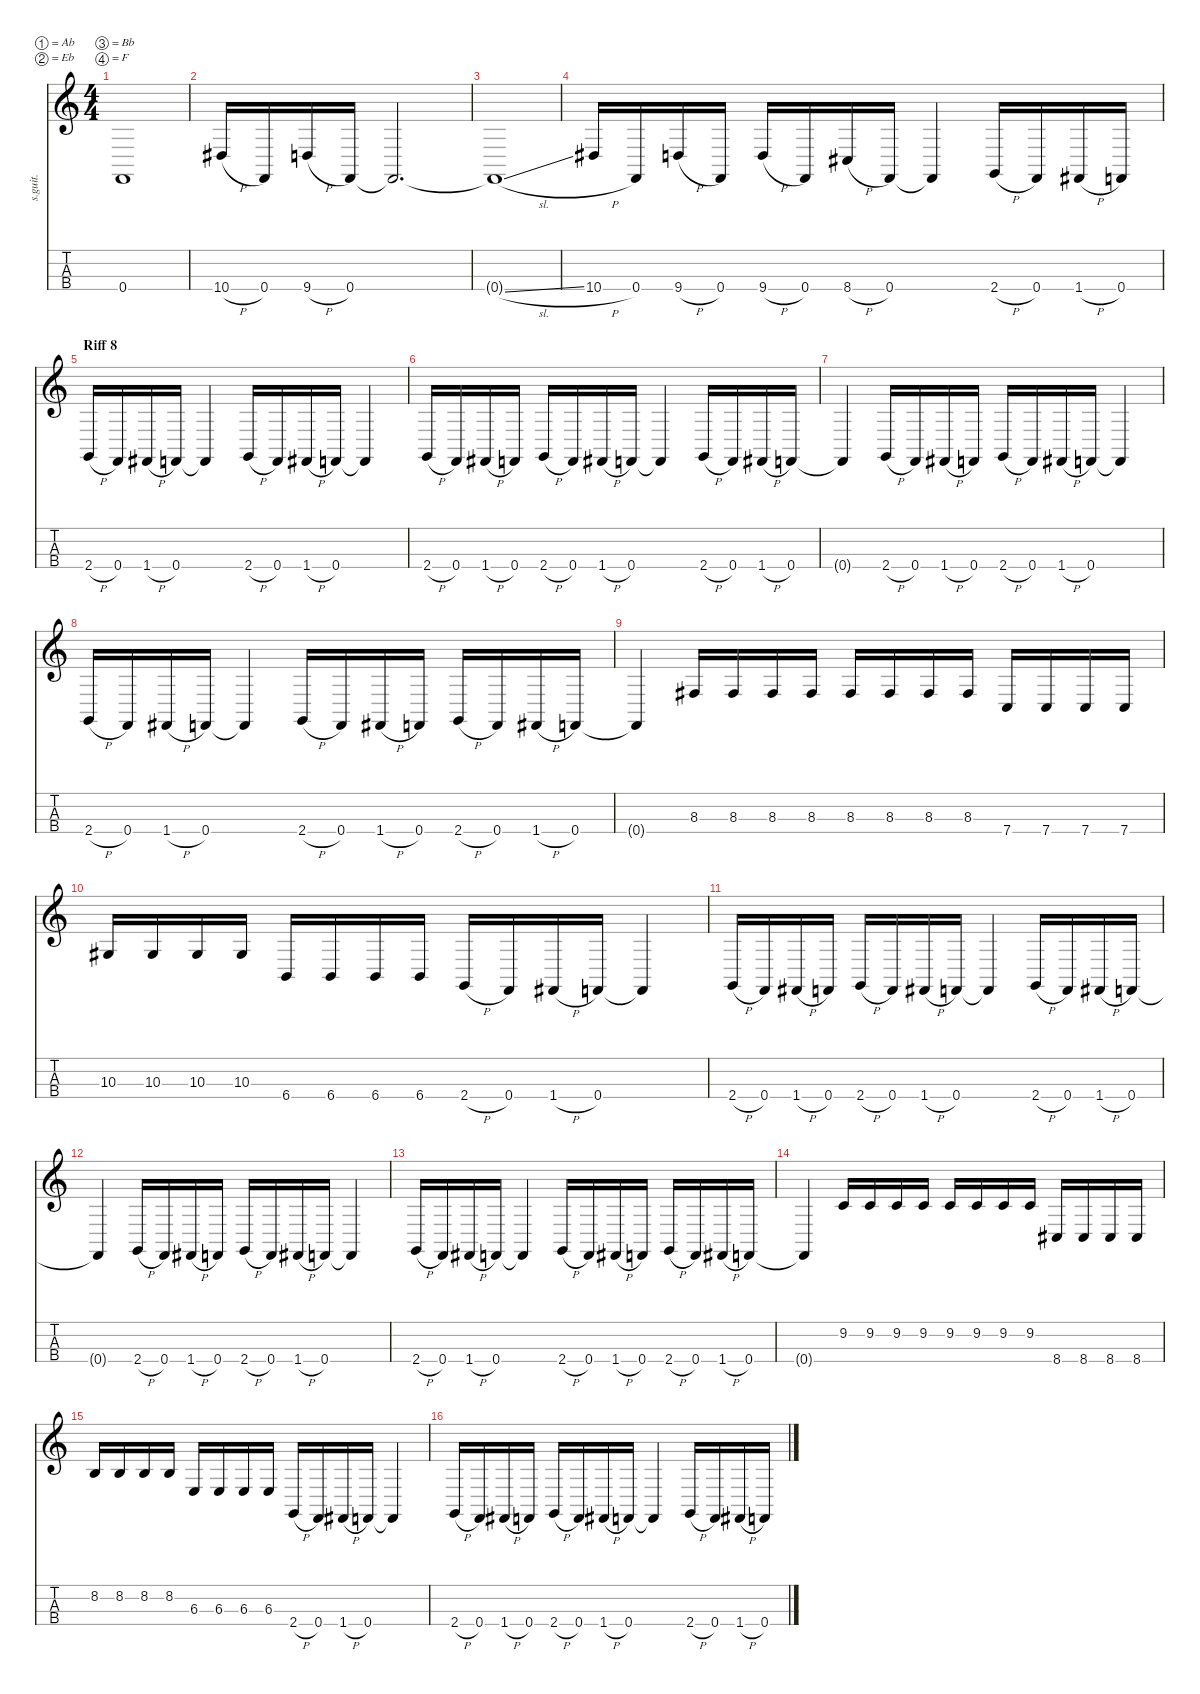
\defaultSystemsLayout 4
\hideDynamics
\bracketExtendMode nobrackets
\track ("Electric Bass" "s.guit.") {instrument electricbassfinger}
\staff {score tabs}
\tuning (Ab2 Eb2 Bb1 F1)
\ts (4 4)
\tempo (133 hide)
\clef g2
\ks c
0.4{t}.1{lyrics (0 "") lyrics (1 "") lyrics (2 "") lyrics (3 "") lyrics (4 "") dy mf} |
10.4{h acc #}.16{lyrics (0 "") lyrics (1 "") lyrics (2 "") lyrics (3 "") lyrics (4 "") dy f} 0.4.16{lyrics (0 "") lyrics (1 "") lyrics (2 "") lyrics (3 "") lyrics (4 "")} 9.4{h}.16{lyrics (0 "") lyrics (1 "") lyrics (2 "") lyrics (3 "") lyrics (4 "")} 0.4.16{lyrics (0 "") lyrics (1 "") lyrics (2 "") lyrics (3 "") lyrics (4 "")} 0.4{t}.2{d lyrics (0 "") lyrics (1 "") lyrics (2 "") lyrics (3 "") lyrics (4 "")} |
0.4{sl t}.1{lyrics (0 "") lyrics (1 "") lyrics (2 "") lyrics (3 "") lyrics (4 "") dy mf} |
10.4{h acc #}.16{lyrics (0 "") lyrics (1 "") lyrics (2 "") lyrics (3 "") lyrics (4 "") dy f} 0.4.16{lyrics (0 "") lyrics (1 "") lyrics (2 "") lyrics (3 "") lyrics (4 "")} 9.4{h}.16{lyrics (0 "") lyrics (1 "") lyrics (2 "") lyrics (3 "") lyrics (4 "")} 0.4.16{lyrics (0 "") lyrics (1 "") lyrics (2 "") lyrics (3 "") lyrics (4 "")} 9.4{h}.16{lyrics (0 "") lyrics (1 "") lyrics (2 "") lyrics (3 "") lyrics (4 "")} 0.4.16{lyrics (0 "") lyrics (1 "") lyrics (2 "") lyrics (3 "") lyrics (4 "")} 8.4{h acc #}.16{lyrics (0 "") lyrics (1 "") lyrics (2 "") lyrics (3 "") lyrics (4 "")} 0.4.16{lyrics (0 "") lyrics (1 "") lyrics (2 "") lyrics (3 "") lyrics (4 "")} 0.4{t}.4{lyrics (0 "") lyrics (1 "") lyrics (2 "") lyrics (3 "") lyrics (4 "")} 2.4{h}.16{lyrics (0 "") lyrics (1 "") lyrics (2 "") lyrics (3 "") lyrics (4 "")} 0.4.16{lyrics (0 "") lyrics (1 "") lyrics (2 "") lyrics (3 "") lyrics (4 "")} 1.4{h acc #}.16{lyrics (0 "") lyrics (1 "") lyrics (2 "") lyrics (3 "") lyrics (4 "")} 0.4.16{lyrics (0 "") lyrics (1 "") lyrics (2 "") lyrics (3 "") lyrics (4 "")} |
\section ("" "Riff 8")
2.4{h}.16{lyrics (0 "") lyrics (1 "") lyrics (2 "") lyrics (3 "") lyrics (4 "")} 0.4.16{lyrics (0 "") lyrics (1 "") lyrics (2 "") lyrics (3 "") lyrics (4 "")} 1.4{h acc #}.16{lyrics (0 "") lyrics (1 "") lyrics (2 "") lyrics (3 "") lyrics (4 "")} 0.4.16{lyrics (0 "") lyrics (1 "") lyrics (2 "") lyrics (3 "") lyrics (4 "")} 0.4{t}.4{lyrics (0 "") lyrics (1 "") lyrics (2 "") lyrics (3 "") lyrics (4 "")} 2.4{h}.16{lyrics (0 "") lyrics (1 "") lyrics (2 "") lyrics (3 "") lyrics (4 "")} 0.4.16{lyrics (0 "") lyrics (1 "") lyrics (2 "") lyrics (3 "") lyrics (4 "")} 1.4{h acc #}.16{lyrics (0 "") lyrics (1 "") lyrics (2 "") lyrics (3 "") lyrics (4 "")} 0.4.16{lyrics (0 "") lyrics (1 "") lyrics (2 "") lyrics (3 "") lyrics (4 "")} 0.4{t}.4{lyrics (0 "") lyrics (1 "") lyrics (2 "") lyrics (3 "") lyrics (4 "")} |
2.4{h}.16{lyrics (0 "") lyrics (1 "") lyrics (2 "") lyrics (3 "") lyrics (4 "")} 0.4.16{lyrics (0 "") lyrics (1 "") lyrics (2 "") lyrics (3 "") lyrics (4 "")} 1.4{h acc #}.16{lyrics (0 "") lyrics (1 "") lyrics (2 "") lyrics (3 "") lyrics (4 "")} 0.4.16{lyrics (0 "") lyrics (1 "") lyrics (2 "") lyrics (3 "") lyrics (4 "")} 2.4{h}.16{lyrics (0 "") lyrics (1 "") lyrics (2 "") lyrics (3 "") lyrics (4 "")} 0.4.16{lyrics (0 "") lyrics (1 "") lyrics (2 "") lyrics (3 "") lyrics (4 "")} 1.4{h acc #}.16{lyrics (0 "") lyrics (1 "") lyrics (2 "") lyrics (3 "") lyrics (4 "")} 0.4.16{lyrics (0 "") lyrics (1 "") lyrics (2 "") lyrics (3 "") lyrics (4 "")} 0.4{t}.4{lyrics (0 "") lyrics (1 "") lyrics (2 "") lyrics (3 "") lyrics (4 "")} 2.4{h}.16{lyrics (0 "") lyrics (1 "") lyrics (2 "") lyrics (3 "") lyrics (4 "")} 0.4.16{lyrics (0 "") lyrics (1 "") lyrics (2 "") lyrics (3 "") lyrics (4 "")} 1.4{h acc #}.16{lyrics (0 "") lyrics (1 "") lyrics (2 "") lyrics (3 "") lyrics (4 "")} 0.4.16{lyrics (0 "") lyrics (1 "") lyrics (2 "") lyrics (3 "") lyrics (4 "")} |
0.4{t}.4{lyrics (0 "") lyrics (1 "") lyrics (2 "") lyrics (3 "") lyrics (4 "")} 2.4{h}.16{lyrics (0 "") lyrics (1 "") lyrics (2 "") lyrics (3 "") lyrics (4 "")} 0.4.16{lyrics (0 "") lyrics (1 "") lyrics (2 "") lyrics (3 "") lyrics (4 "")} 1.4{h acc #}.16{lyrics (0 "") lyrics (1 "") lyrics (2 "") lyrics (3 "") lyrics (4 "")} 0.4.16{lyrics (0 "") lyrics (1 "") lyrics (2 "") lyrics (3 "") lyrics (4 "")} 2.4{h}.16{lyrics (0 "") lyrics (1 "") lyrics (2 "") lyrics (3 "") lyrics (4 "")} 0.4.16{lyrics (0 "") lyrics (1 "") lyrics (2 "") lyrics (3 "") lyrics (4 "")} 1.4{h acc #}.16{lyrics (0 "") lyrics (1 "") lyrics (2 "") lyrics (3 "") lyrics (4 "")} 0.4.16{lyrics (0 "") lyrics (1 "") lyrics (2 "") lyrics (3 "") lyrics (4 "")} 0.4{t}.4{lyrics (0 "") lyrics (1 "") lyrics (2 "") lyrics (3 "") lyrics (4 "")} |
2.4{h}.16{lyrics (0 "") lyrics (1 "") lyrics (2 "") lyrics (3 "") lyrics (4 "")} 0.4.16{lyrics (0 "") lyrics (1 "") lyrics (2 "") lyrics (3 "") lyrics (4 "")} 1.4{h acc #}.16{lyrics (0 "") lyrics (1 "") lyrics (2 "") lyrics (3 "") lyrics (4 "")} 0.4.16{lyrics (0 "") lyrics (1 "") lyrics (2 "") lyrics (3 "") lyrics (4 "")} 0.4{t}.4{lyrics (0 "") lyrics (1 "") lyrics (2 "") lyrics (3 "") lyrics (4 "")} 2.4{h}.16{lyrics (0 "") lyrics (1 "") lyrics (2 "") lyrics (3 "") lyrics (4 "")} 0.4.16{lyrics (0 "") lyrics (1 "") lyrics (2 "") lyrics (3 "") lyrics (4 "")} 1.4{h acc #}.16{lyrics (0 "") lyrics (1 "") lyrics (2 "") lyrics (3 "") lyrics (4 "")} 0.4.16{lyrics (0 "") lyrics (1 "") lyrics (2 "") lyrics (3 "") lyrics (4 "")} 2.4{h}.16{lyrics (0 "") lyrics (1 "") lyrics (2 "") lyrics (3 "") lyrics (4 "")} 0.4.16{lyrics (0 "") lyrics (1 "") lyrics (2 "") lyrics (3 "") lyrics (4 "")} 1.4{h acc #}.16{lyrics (0 "") lyrics (1 "") lyrics (2 "") lyrics (3 "") lyrics (4 "")} 0.4.16{lyrics (0 "") lyrics (1 "") lyrics (2 "") lyrics (3 "") lyrics (4 "")} |
0.4{t}.4{lyrics (0 "") lyrics (1 "") lyrics (2 "") lyrics (3 "") lyrics (4 "")} 8.3{acc #}.16{lyrics (0 "") lyrics (1 "") lyrics (2 "") lyrics (3 "") lyrics (4 "")} 8.3{acc #}.16{lyrics (0 "") lyrics (1 "") lyrics (2 "") lyrics (3 "") lyrics (4 "")} 8.3{acc #}.16{lyrics (0 "") lyrics (1 "") lyrics (2 "") lyrics (3 "") lyrics (4 "")} 8.3{acc #}.16{lyrics (0 "") lyrics (1 "") lyrics (2 "") lyrics (3 "") lyrics (4 "")} 8.3{acc #}.16{lyrics (0 "") lyrics (1 "") lyrics (2 "") lyrics (3 "") lyrics (4 "")} 8.3{acc #}.16{lyrics (0 "") lyrics (1 "") lyrics (2 "") lyrics (3 "") lyrics (4 "")} 8.3{acc #}.16{lyrics (0 "") lyrics (1 "") lyrics (2 "") lyrics (3 "") lyrics (4 "")} 8.3{acc #}.16{lyrics (0 "") lyrics (1 "") lyrics (2 "") lyrics (3 "") lyrics (4 "")} 7.4.16{lyrics (0 "") lyrics (1 "") lyrics (2 "") lyrics (3 "") lyrics (4 "")} 7.4.16{lyrics (0 "") lyrics (1 "") lyrics (2 "") lyrics (3 "") lyrics (4 "")} 7.4.16{lyrics (0 "") lyrics (1 "") lyrics (2 "") lyrics (3 "") lyrics (4 "")} 7.4.16{lyrics (0 "") lyrics (1 "") lyrics (2 "") lyrics (3 "") lyrics (4 "")} |
10.3{acc #}.16{lyrics (0 "") lyrics (1 "") lyrics (2 "") lyrics (3 "") lyrics (4 "")} 10.3{acc #}.16{lyrics (0 "") lyrics (1 "") lyrics (2 "") lyrics (3 "") lyrics (4 "")} 10.3{acc #}.16{lyrics (0 "") lyrics (1 "") lyrics (2 "") lyrics (3 "") lyrics (4 "")} 10.3{acc #}.16{lyrics (0 "") lyrics (1 "") lyrics (2 "") lyrics (3 "") lyrics (4 "")} 6.4.16{lyrics (0 "") lyrics (1 "") lyrics (2 "") lyrics (3 "") lyrics (4 "")} 6.4.16{lyrics (0 "") lyrics (1 "") lyrics (2 "") lyrics (3 "") lyrics (4 "")} 6.4.16{lyrics (0 "") lyrics (1 "") lyrics (2 "") lyrics (3 "") lyrics (4 "")} 6.4.16{lyrics (0 "") lyrics (1 "") lyrics (2 "") lyrics (3 "") lyrics (4 "")} 2.4{h}.16{lyrics (0 "") lyrics (1 "") lyrics (2 "") lyrics (3 "") lyrics (4 "")} 0.4.16{lyrics (0 "") lyrics (1 "") lyrics (2 "") lyrics (3 "") lyrics (4 "")} 1.4{h acc #}.16{lyrics (0 "") lyrics (1 "") lyrics (2 "") lyrics (3 "") lyrics (4 "")} 0.4.16{lyrics (0 "") lyrics (1 "") lyrics (2 "") lyrics (3 "") lyrics (4 "")} 0.4{t}.4{lyrics (0 "") lyrics (1 "") lyrics (2 "") lyrics (3 "") lyrics (4 "")} |
2.4{h}.16{lyrics (0 "") lyrics (1 "") lyrics (2 "") lyrics (3 "") lyrics (4 "")} 0.4.16{lyrics (0 "") lyrics (1 "") lyrics (2 "") lyrics (3 "") lyrics (4 "")} 1.4{h acc #}.16{lyrics (0 "") lyrics (1 "") lyrics (2 "") lyrics (3 "") lyrics (4 "")} 0.4.16{lyrics (0 "") lyrics (1 "") lyrics (2 "") lyrics (3 "") lyrics (4 "")} 2.4{h}.16{lyrics (0 "") lyrics (1 "") lyrics (2 "") lyrics (3 "") lyrics (4 "")} 0.4.16{lyrics (0 "") lyrics (1 "") lyrics (2 "") lyrics (3 "") lyrics (4 "")} 1.4{h acc #}.16{lyrics (0 "") lyrics (1 "") lyrics (2 "") lyrics (3 "") lyrics (4 "")} 0.4.16{lyrics (0 "") lyrics (1 "") lyrics (2 "") lyrics (3 "") lyrics (4 "")} 0.4{t}.4{lyrics (0 "") lyrics (1 "") lyrics (2 "") lyrics (3 "") lyrics (4 "")} 2.4{h}.16{lyrics (0 "") lyrics (1 "") lyrics (2 "") lyrics (3 "") lyrics (4 "")} 0.4.16{lyrics (0 "") lyrics (1 "") lyrics (2 "") lyrics (3 "") lyrics (4 "")} 1.4{h acc #}.16{lyrics (0 "") lyrics (1 "") lyrics (2 "") lyrics (3 "") lyrics (4 "")} 0.4.16{lyrics (0 "") lyrics (1 "") lyrics (2 "") lyrics (3 "") lyrics (4 "")} |
0.4{t}.4{lyrics (0 "") lyrics (1 "") lyrics (2 "") lyrics (3 "") lyrics (4 "")} 2.4{h}.16{lyrics (0 "") lyrics (1 "") lyrics (2 "") lyrics (3 "") lyrics (4 "")} 0.4.16{lyrics (0 "") lyrics (1 "") lyrics (2 "") lyrics (3 "") lyrics (4 "")} 1.4{h acc #}.16{lyrics (0 "") lyrics (1 "") lyrics (2 "") lyrics (3 "") lyrics (4 "")} 0.4.16{lyrics (0 "") lyrics (1 "") lyrics (2 "") lyrics (3 "") lyrics (4 "")} 2.4{h}.16{lyrics (0 "") lyrics (1 "") lyrics (2 "") lyrics (3 "") lyrics (4 "")} 0.4.16{lyrics (0 "") lyrics (1 "") lyrics (2 "") lyrics (3 "") lyrics (4 "")} 1.4{h acc #}.16{lyrics (0 "") lyrics (1 "") lyrics (2 "") lyrics (3 "") lyrics (4 "")} 0.4.16{lyrics (0 "") lyrics (1 "") lyrics (2 "") lyrics (3 "") lyrics (4 "")} 0.4{t}.4{lyrics (0 "") lyrics (1 "") lyrics (2 "") lyrics (3 "") lyrics (4 "")} |
2.4{h}.16{lyrics (0 "") lyrics (1 "") lyrics (2 "") lyrics (3 "") lyrics (4 "")} 0.4.16{lyrics (0 "") lyrics (1 "") lyrics (2 "") lyrics (3 "") lyrics (4 "")} 1.4{h acc #}.16{lyrics (0 "") lyrics (1 "") lyrics (2 "") lyrics (3 "") lyrics (4 "")} 0.4.16{lyrics (0 "") lyrics (1 "") lyrics (2 "") lyrics (3 "") lyrics (4 "")} 0.4{t}.4{lyrics (0 "") lyrics (1 "") lyrics (2 "") lyrics (3 "") lyrics (4 "")} 2.4{h}.16{lyrics (0 "") lyrics (1 "") lyrics (2 "") lyrics (3 "") lyrics (4 "")} 0.4.16{lyrics (0 "") lyrics (1 "") lyrics (2 "") lyrics (3 "") lyrics (4 "")} 1.4{h acc #}.16{lyrics (0 "") lyrics (1 "") lyrics (2 "") lyrics (3 "") lyrics (4 "")} 0.4.16{lyrics (0 "") lyrics (1 "") lyrics (2 "") lyrics (3 "") lyrics (4 "")} 2.4{h}.16{lyrics (0 "") lyrics (1 "") lyrics (2 "") lyrics (3 "") lyrics (4 "")} 0.4.16{lyrics (0 "") lyrics (1 "") lyrics (2 "") lyrics (3 "") lyrics (4 "")} 1.4{h acc #}.16{lyrics (0 "") lyrics (1 "") lyrics (2 "") lyrics (3 "") lyrics (4 "")} 0.4.16{lyrics (0 "") lyrics (1 "") lyrics (2 "") lyrics (3 "") lyrics (4 "")} |
0.4{t}.4{lyrics (0 "") lyrics (1 "") lyrics (2 "") lyrics (3 "") lyrics (4 "")} 9.2.16{lyrics (0 "") lyrics (1 "") lyrics (2 "") lyrics (3 "") lyrics (4 "")} 9.2.16{lyrics (0 "") lyrics (1 "") lyrics (2 "") lyrics (3 "") lyrics (4 "")} 9.2.16{lyrics (0 "") lyrics (1 "") lyrics (2 "") lyrics (3 "") lyrics (4 "")} 9.2.16{lyrics (0 "") lyrics (1 "") lyrics (2 "") lyrics (3 "") lyrics (4 "")} 9.2.16{lyrics (0 "") lyrics (1 "") lyrics (2 "") lyrics (3 "") lyrics (4 "")} 9.2.16{lyrics (0 "") lyrics (1 "") lyrics (2 "") lyrics (3 "") lyrics (4 "")} 9.2.16{lyrics (0 "") lyrics (1 "") lyrics (2 "") lyrics (3 "") lyrics (4 "")} 9.2.16{lyrics (0 "") lyrics (1 "") lyrics (2 "") lyrics (3 "") lyrics (4 "")} 8.4{acc #}.16{lyrics (0 "") lyrics (1 "") lyrics (2 "") lyrics (3 "") lyrics (4 "")} 8.4{acc #}.16{lyrics (0 "") lyrics (1 "") lyrics (2 "") lyrics (3 "") lyrics (4 "")} 8.4{acc #}.16{lyrics (0 "") lyrics (1 "") lyrics (2 "") lyrics (3 "") lyrics (4 "")} 8.4{acc #}.16{lyrics (0 "") lyrics (1 "") lyrics (2 "") lyrics (3 "") lyrics (4 "")} |
8.2.16{lyrics (0 "") lyrics (1 "") lyrics (2 "") lyrics (3 "") lyrics (4 "")} 8.2.16{lyrics (0 "") lyrics (1 "") lyrics (2 "") lyrics (3 "") lyrics (4 "")} 8.2.16{lyrics (0 "") lyrics (1 "") lyrics (2 "") lyrics (3 "") lyrics (4 "")} 8.2.16{lyrics (0 "") lyrics (1 "") lyrics (2 "") lyrics (3 "") lyrics (4 "")} 6.3.16{lyrics (0 "") lyrics (1 "") lyrics (2 "") lyrics (3 "") lyrics (4 "")} 6.3.16{lyrics (0 "") lyrics (1 "") lyrics (2 "") lyrics (3 "") lyrics (4 "")} 6.3.16{lyrics (0 "") lyrics (1 "") lyrics (2 "") lyrics (3 "") lyrics (4 "")} 6.3.16{lyrics (0 "") lyrics (1 "") lyrics (2 "") lyrics (3 "") lyrics (4 "")} 2.4{h}.16{lyrics (0 "") lyrics (1 "") lyrics (2 "") lyrics (3 "") lyrics (4 "")} 0.4.16{lyrics (0 "") lyrics (1 "") lyrics (2 "") lyrics (3 "") lyrics (4 "")} 1.4{h acc #}.16{lyrics (0 "") lyrics (1 "") lyrics (2 "") lyrics (3 "") lyrics (4 "")} 0.4.16{lyrics (0 "") lyrics (1 "") lyrics (2 "") lyrics (3 "") lyrics (4 "")} 0.4{t}.4{lyrics (0 "") lyrics (1 "") lyrics (2 "") lyrics (3 "") lyrics (4 "")} |
2.4{h}.16{lyrics (0 "") lyrics (1 "") lyrics (2 "") lyrics (3 "") lyrics (4 "")} 0.4.16{lyrics (0 "") lyrics (1 "") lyrics (2 "") lyrics (3 "") lyrics (4 "")} 1.4{h acc #}.16{lyrics (0 "") lyrics (1 "") lyrics (2 "") lyrics (3 "") lyrics (4 "")} 0.4.16{lyrics (0 "") lyrics (1 "") lyrics (2 "") lyrics (3 "") lyrics (4 "")} 2.4{h}.16{lyrics (0 "") lyrics (1 "") lyrics (2 "") lyrics (3 "") lyrics (4 "")} 0.4.16{lyrics (0 "") lyrics (1 "") lyrics (2 "") lyrics (3 "") lyrics (4 "")} 1.4{h acc #}.16{lyrics (0 "") lyrics (1 "") lyrics (2 "") lyrics (3 "") lyrics (4 "")} 0.4.16{lyrics (0 "") lyrics (1 "") lyrics (2 "") lyrics (3 "") lyrics (4 "")} 0.4{t}.4{lyrics (0 "") lyrics (1 "") lyrics (2 "") lyrics (3 "") lyrics (4 "")} 2.4{h}.16{lyrics (0 "") lyrics (1 "") lyrics (2 "") lyrics (3 "") lyrics (4 "")} 0.4.16{lyrics (0 "") lyrics (1 "") lyrics (2 "") lyrics (3 "") lyrics (4 "")} 1.4{h acc #}.16{lyrics (0 "") lyrics (1 "") lyrics (2 "") lyrics (3 "") lyrics (4 "")} 0.4.16{lyrics (0 "") lyrics (1 "") lyrics (2 "") lyrics (3 "") lyrics (4 "")}
